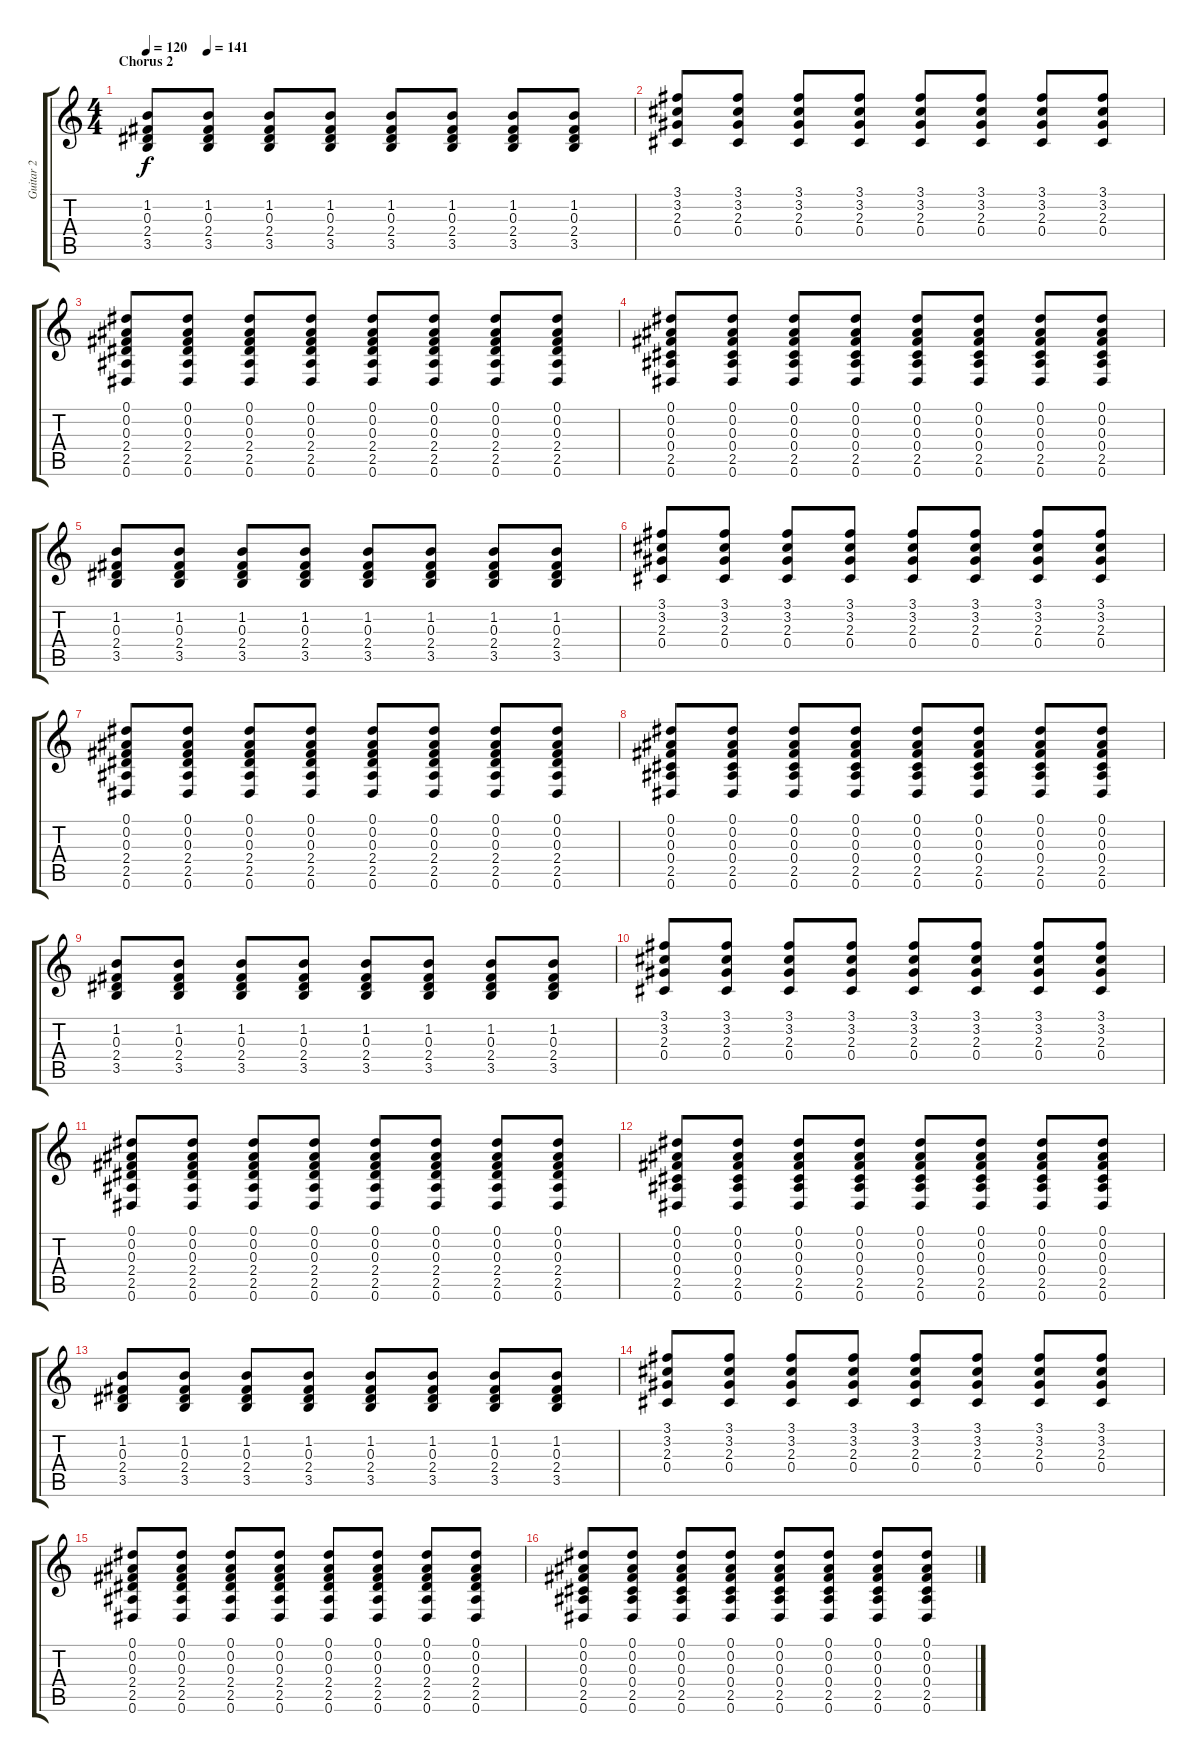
\track ("Guitar 2" "Guitar 2") {instrument acousticguitarsteel}
\staff {score tabs}
\tuning (Eb4 Bb3 Gb3 Db3 Ab2 Eb2) {hide}
\ts (4 4)
\section ("" "Chorus 2")
\tempo 120
\tempo (141 0.125)
\clef g2
\ks c
(1.2 0.3 2.4 3.5).8{dy f} (1.2 0.3 2.4 3.5).8 (1.2 0.3 2.4 3.5).8 (1.2 0.3 2.4 3.5).8 (1.2 0.3 2.4 3.5).8 (1.2 0.3 2.4 3.5).8 (1.2 0.3 2.4 3.5).8 (1.2 0.3 2.4 3.5).8 |
(3.1 3.2 2.3 0.4).8 (3.1 3.2 2.3 0.4).8 (3.1 3.2 2.3 0.4).8 (3.1 3.2 2.3 0.4).8 (3.1 3.2 2.3 0.4).8 (3.1 3.2 2.3 0.4).8 (3.1 3.2 2.3 0.4).8 (3.1 3.2 2.3 0.4).8 |
(0.1 0.2 0.3 2.4 2.5 0.6).8 (0.1 0.2 0.3 2.4 2.5 0.6).8 (0.1 0.2 0.3 2.4 2.5 0.6).8 (0.1 0.2 0.3 2.4 2.5 0.6).8 (0.1 0.2 0.3 2.4 2.5 0.6).8 (0.1 0.2 0.3 2.4 2.5 0.6).8 (0.1 0.2 0.3 2.4 2.5 0.6).8 (0.1 0.2 0.3 2.4 2.5 0.6).8 |
(0.1 0.2 0.3 0.4 2.5 0.6).8 (0.1 0.2 0.3 0.4 2.5 0.6).8 (0.1 0.2 0.3 0.4 2.5 0.6).8 (0.1 0.2 0.3 0.4 2.5 0.6).8 (0.1 0.2 0.3 0.4 2.5 0.6).8 (0.1 0.2 0.3 0.4 2.5 0.6).8 (0.1 0.2 0.3 0.4 2.5 0.6).8 (0.1 0.2 0.3 0.4 2.5 0.6).8 |
(1.2 0.3 2.4 3.5).8 (1.2 0.3 2.4 3.5).8 (1.2 0.3 2.4 3.5).8 (1.2 0.3 2.4 3.5).8 (1.2 0.3 2.4 3.5).8 (1.2 0.3 2.4 3.5).8 (1.2 0.3 2.4 3.5).8 (1.2 0.3 2.4 3.5).8 |
(3.1 3.2 2.3 0.4).8 (3.1 3.2 2.3 0.4).8 (3.1 3.2 2.3 0.4).8 (3.1 3.2 2.3 0.4).8 (3.1 3.2 2.3 0.4).8 (3.1 3.2 2.3 0.4).8 (3.1 3.2 2.3 0.4).8 (3.1 3.2 2.3 0.4).8 |
(0.1 0.2 0.3 2.4 2.5 0.6).8 (0.1 0.2 0.3 2.4 2.5 0.6).8 (0.1 0.2 0.3 2.4 2.5 0.6).8 (0.1 0.2 0.3 2.4 2.5 0.6).8 (0.1 0.2 0.3 2.4 2.5 0.6).8 (0.1 0.2 0.3 2.4 2.5 0.6).8 (0.1 0.2 0.3 2.4 2.5 0.6).8 (0.1 0.2 0.3 2.4 2.5 0.6).8 |
(0.1 0.2 0.3 0.4 2.5 0.6).8 (0.1 0.2 0.3 0.4 2.5 0.6).8 (0.1 0.2 0.3 0.4 2.5 0.6).8 (0.1 0.2 0.3 0.4 2.5 0.6).8 (0.1 0.2 0.3 0.4 2.5 0.6).8 (0.1 0.2 0.3 0.4 2.5 0.6).8 (0.1 0.2 0.3 0.4 2.5 0.6).8 (0.1 0.2 0.3 0.4 2.5 0.6).8 |
(1.2 0.3 2.4 3.5).8 (1.2 0.3 2.4 3.5).8 (1.2 0.3 2.4 3.5).8 (1.2 0.3 2.4 3.5).8 (1.2 0.3 2.4 3.5).8 (1.2 0.3 2.4 3.5).8 (1.2 0.3 2.4 3.5).8 (1.2 0.3 2.4 3.5).8 |
(3.1 3.2 2.3 0.4).8 (3.1 3.2 2.3 0.4).8 (3.1 3.2 2.3 0.4).8 (3.1 3.2 2.3 0.4).8 (3.1 3.2 2.3 0.4).8 (3.1 3.2 2.3 0.4).8 (3.1 3.2 2.3 0.4).8 (3.1 3.2 2.3 0.4).8 |
(0.1 0.2 0.3 2.4 2.5 0.6).8 (0.1 0.2 0.3 2.4 2.5 0.6).8 (0.1 0.2 0.3 2.4 2.5 0.6).8 (0.1 0.2 0.3 2.4 2.5 0.6).8 (0.1 0.2 0.3 2.4 2.5 0.6).8 (0.1 0.2 0.3 2.4 2.5 0.6).8 (0.1 0.2 0.3 2.4 2.5 0.6).8 (0.1 0.2 0.3 2.4 2.5 0.6).8 |
(0.1 0.2 0.3 0.4 2.5 0.6).8 (0.1 0.2 0.3 0.4 2.5 0.6).8 (0.1 0.2 0.3 0.4 2.5 0.6).8 (0.1 0.2 0.3 0.4 2.5 0.6).8 (0.1 0.2 0.3 0.4 2.5 0.6).8 (0.1 0.2 0.3 0.4 2.5 0.6).8 (0.1 0.2 0.3 0.4 2.5 0.6).8 (0.1 0.2 0.3 0.4 2.5 0.6).8 |
(1.2 0.3 2.4 3.5).8 (1.2 0.3 2.4 3.5).8 (1.2 0.3 2.4 3.5).8 (1.2 0.3 2.4 3.5).8 (1.2 0.3 2.4 3.5).8 (1.2 0.3 2.4 3.5).8 (1.2 0.3 2.4 3.5).8 (1.2 0.3 2.4 3.5).8 |
(3.1 3.2 2.3 0.4).8 (3.1 3.2 2.3 0.4).8 (3.1 3.2 2.3 0.4).8 (3.1 3.2 2.3 0.4).8 (3.1 3.2 2.3 0.4).8 (3.1 3.2 2.3 0.4).8 (3.1 3.2 2.3 0.4).8 (3.1 3.2 2.3 0.4).8 |
(0.1 0.2 0.3 2.4 2.5 0.6).8 (0.1 0.2 0.3 2.4 2.5 0.6).8 (0.1 0.2 0.3 2.4 2.5 0.6).8 (0.1 0.2 0.3 2.4 2.5 0.6).8 (0.1 0.2 0.3 2.4 2.5 0.6).8 (0.1 0.2 0.3 2.4 2.5 0.6).8 (0.1 0.2 0.3 2.4 2.5 0.6).8 (0.1 0.2 0.3 2.4 2.5 0.6).8 |
(0.1 0.2 0.3 0.4 2.5 0.6).8 (0.1 0.2 0.3 0.4 2.5 0.6).8 (0.1 0.2 0.3 0.4 2.5 0.6).8 (0.1 0.2 0.3 0.4 2.5 0.6).8 (0.1 0.2 0.3 0.4 2.5 0.6).8 (0.1 0.2 0.3 0.4 2.5 0.6).8 (0.1 0.2 0.3 0.4 2.5 0.6).8 (0.1 0.2 0.3 0.4 2.5 0.6).8
